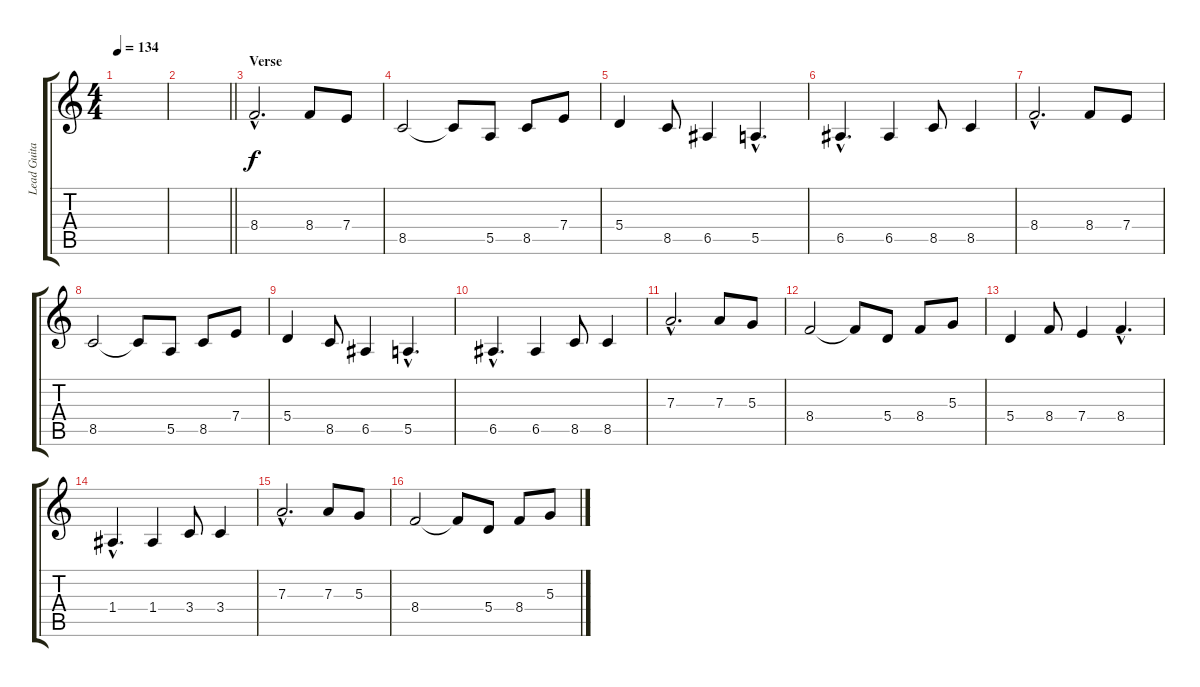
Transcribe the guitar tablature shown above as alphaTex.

\track ("Lead Guitar" "Lead Guita") {instrument distortionguitar}
\staff {score tabs}
\tuning (B3 Gb3 D3 A2 E2 B1) {hide}
\ts (4 4)
\tempo 134
\clef g2
\ks c
|
\barLineRight lightlight
|
\section ("" "Verse")
8.4{hac}.2{d volume 16} 8.4.8 7.4.8 |
8.5.2 8.5{t}.8 5.5.8 8.5.8 7.4.8 |
5.4.4 8.5.8 6.5.4 5.5{hac}.4{d} |
6.5{hac}.4{d} 6.5.4 8.5.8 8.5.4 |
8.4{hac}.2{d} 8.4.8 7.4.8 |
8.5.2 8.5{t}.8 5.5.8 8.5.8 7.4.8 |
5.4.4 8.5.8 6.5.4 5.5{hac}.4{d} |
6.5{hac}.4{d} 6.5.4 8.5.8 8.5.4 |
7.3{hac}.2{d} 7.3.8 5.3.8 |
8.4.2 8.4{t}.8 5.4.8 8.4.8 5.3.8 |
5.4.4 8.4.8 7.4.4 8.4{hac}.4{d} |
1.4{hac}.4{d} 1.4.4 3.4.8 3.4.4 |
7.3{hac}.2{d} 7.3.8 5.3.8 |
8.4.2 8.4{t}.8 5.4.8 8.4.8 5.3.8
